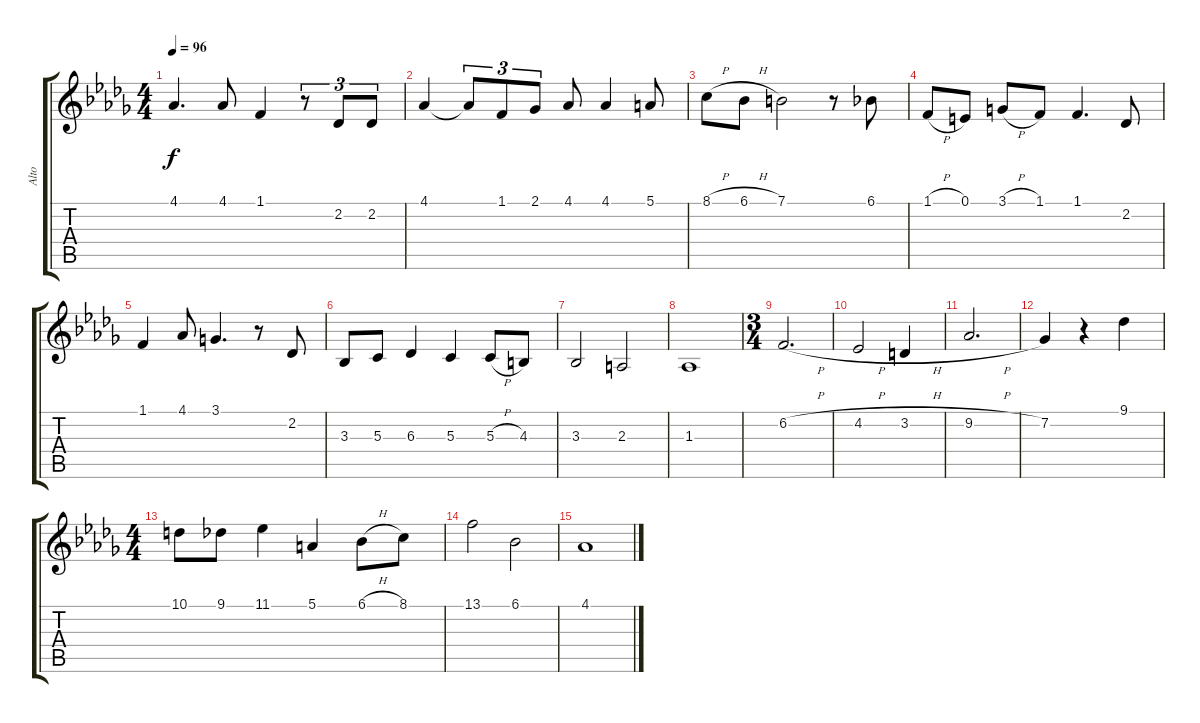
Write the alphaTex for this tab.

\track ("Alto" "Alto") {instrument lead6voice}
\staff {score tabs}
\tuning (E4 B3 G3 D3 A2 E2) {hide}
\ts (4 4)
\tempo 96
\clef g2
\ks db
4.1.4{d dy f} 4.1.8 1.1.4 r.8{tu (3 2)} 2.2.8{tu (3 2)} 2.2.8{tu (3 2)} |
4.1.4 4.1{t}.8{tu (3 2)} 1.1.8{tu (3 2)} 2.1.8{tu (3 2)} 4.1.8 4.1.4 5.1.8 |
8.1{h}.8 6.1{h}.8 7.1.2 r.8 6.1.8 |
1.1{h}.8 0.1.8 3.1{h}.8 1.1.8 1.1.4{d} 2.2.8 |
1.1.4 4.1.8 3.1.4{d} r.8 2.2.8 |
3.3.8 5.3.8 6.3.4 5.3.4 5.3{h}.8 4.3.8 |
3.3.2 2.3.2 |
1.3.1 |
\ts (3 4)
6.2{h}.2{d} |
4.2{h}.2 3.2{h}.4 |
9.2{h}.2{d} |
7.2.4 r.4 9.1.4 |
\ts (4 4)
10.1.8 9.1.8 11.1.4 5.1.4 6.1{h}.8 8.1.8 |
13.1.2 6.1.2 |
4.1.1
